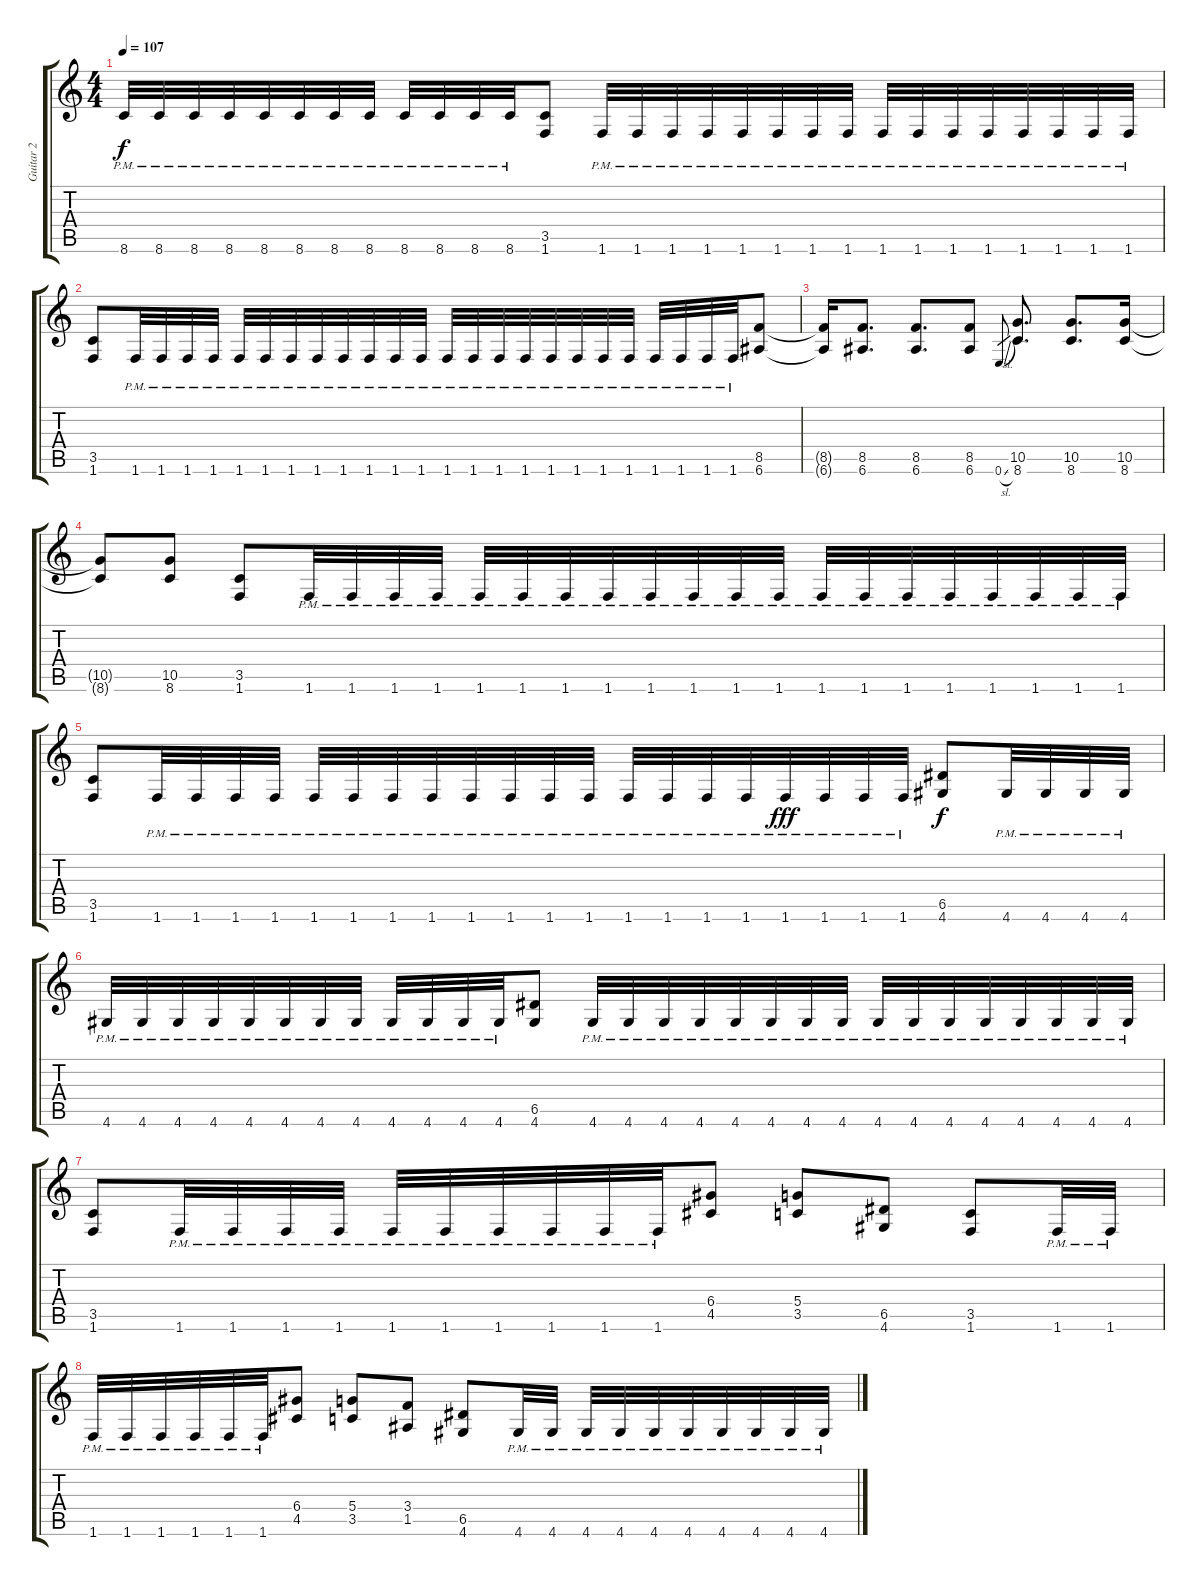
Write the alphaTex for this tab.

\track ("Guitar 2" "Guitar 2") {instrument distortionguitar}
\staff {score tabs}
\tuning (E4 B3 G3 D3 A2 E2) {hide}
\ts (4 4)
\tempo 107
\clef g2
\ks c
8.6{pm}.32{dy f} 8.6{pm}.32 8.6{pm}.32 8.6{pm}.32 8.6{pm}.32 8.6{pm}.32 8.6{pm}.32 8.6{pm}.32 8.6{pm}.32 8.6{pm}.32 8.6{pm}.32 8.6{pm}.32 (3.5 1.6).8 1.6{pm}.32 1.6{pm}.32 1.6{pm}.32 1.6{pm}.32 1.6{pm}.32 1.6{pm}.32 1.6{pm}.32 1.6{pm}.32 1.6{pm}.32 1.6{pm}.32 1.6{pm}.32 1.6{pm}.32 1.6{pm}.32 1.6{pm}.32 1.6{pm}.32 1.6{pm}.32 |
(3.5 1.6).8 1.6{pm}.32 1.6{pm}.32 1.6{pm}.32 1.6{pm}.32 1.6{pm}.32 1.6{pm}.32 1.6{pm}.32 1.6{pm}.32 1.6{pm}.32 1.6{pm}.32 1.6{pm}.32 1.6{pm}.32 1.6{pm}.32 1.6{pm}.32 1.6{pm}.32 1.6{pm}.32 1.6{pm}.32 1.6{pm}.32 1.6{pm}.32 1.6{pm}.32 1.6{pm}.32 1.6{pm}.32 1.6{pm}.32 1.6{pm}.32 (8.5 6.6).8 |
(8.5{t} 6.6{t}).16 (8.5 6.6).8{d} (8.5 6.6).8{d} (8.5 6.6).8 0.6{sl}.8{gr} (10.5 8.6).8{d} (10.5 8.6).8{d} (10.5 8.6).16 |
(10.5{t} 8.6{t}).8 (10.5 8.6).8 (3.5 1.6).8 1.6{pm}.32 1.6{pm}.32 1.6{pm}.32 1.6{pm}.32 1.6{pm}.32 1.6{pm}.32 1.6{pm}.32 1.6{pm}.32 1.6{pm}.32 1.6{pm}.32 1.6{pm}.32 1.6{pm}.32 1.6{pm}.32 1.6{pm}.32 1.6{pm}.32 1.6{pm}.32 1.6{pm}.32 1.6{pm}.32 1.6{pm}.32 1.6{pm}.32 |
(3.5 1.6).8 1.6{pm}.32 1.6{pm}.32 1.6{pm}.32 1.6{pm}.32 1.6{pm}.32 1.6{pm}.32 1.6{pm}.32 1.6{pm}.32 1.6{pm}.32 1.6{pm}.32 1.6{pm}.32 1.6{pm}.32 1.6{pm}.32 1.6{pm}.32 1.6{pm}.32 1.6{pm}.32 1.6{pm}.32{dy fff} 1.6{pm}.32 1.6{pm}.32 1.6{pm}.32 (6.5 4.6).8{dy f} 4.6{pm}.32 4.6{pm}.32 4.6{pm}.32 4.6{pm}.32 |
4.6{pm}.32 4.6{pm}.32 4.6{pm}.32 4.6{pm}.32 4.6{pm}.32 4.6{pm}.32 4.6{pm}.32 4.6{pm}.32 4.6{pm}.32 4.6{pm}.32 4.6{pm}.32 4.6{pm}.32 (6.5 4.6).8 4.6{pm}.32 4.6{pm}.32 4.6{pm}.32 4.6{pm}.32 4.6{pm}.32 4.6{pm}.32 4.6{pm}.32 4.6{pm}.32 4.6{pm}.32 4.6{pm}.32 4.6{pm}.32 4.6{pm}.32 4.6{pm}.32 4.6{pm}.32 4.6{pm}.32 4.6{pm}.32 |
(3.5 1.6).8 1.6{pm}.32 1.6{pm}.32 1.6{pm}.32 1.6{pm}.32 1.6{pm}.32 1.6{pm}.32 1.6{pm}.32 1.6{pm}.32 1.6{pm}.32 1.6{pm}.32 (6.4 4.5).8 (5.4 3.5).8 (6.5 4.6).8 (3.5 1.6).8 1.6{pm}.32 1.6{pm}.32 |
1.6{pm}.32 1.6{pm}.32 1.6{pm}.32 1.6{pm}.32 1.6{pm}.32 1.6{pm}.32 (6.4 4.5).8 (5.4 3.5).8 (3.4 1.5).8 (6.5 4.6).8 4.6{pm}.32 4.6{pm}.32 4.6{pm}.32 4.6{pm}.32 4.6{pm}.32 4.6{pm}.32 4.6{pm}.32 4.6{pm}.32 4.6{pm}.32 4.6{pm}.32
